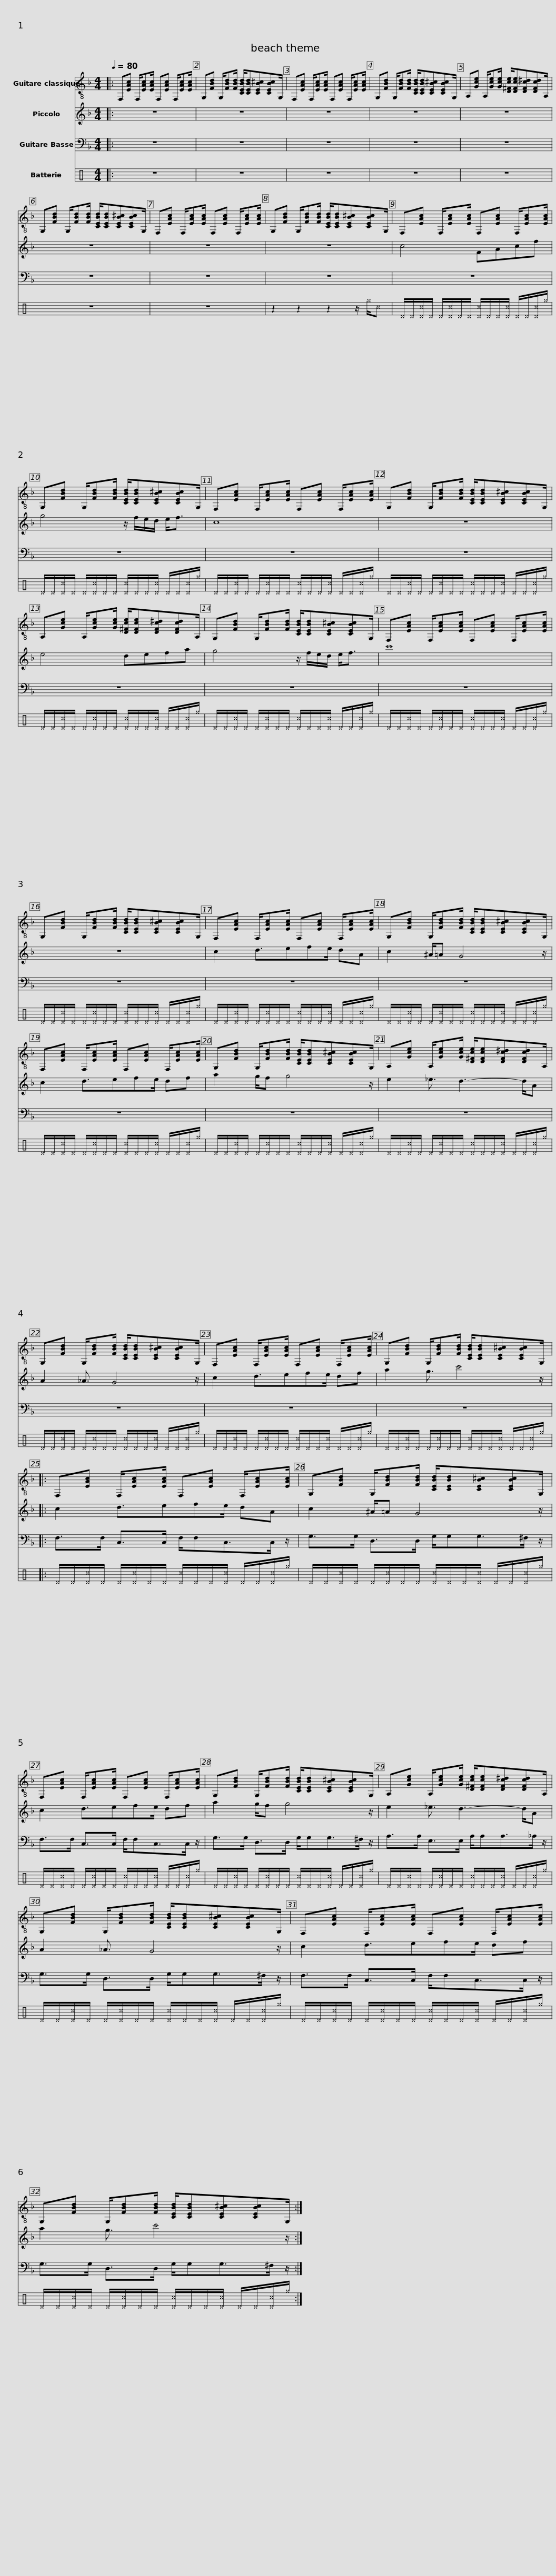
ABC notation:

X:1
%%score 1 2 3 4
L:1/8
Q:1/4=80
M:4/4
I:linebreak $
K:F
V:1 treble-8
V:2 treble transpose=12
V:3 bass transpose=-12
V:4 perc
K:none
V:1
|: F,[EAc] F,/[EAc][EAc]/ F,[EAc] F,/[EAc][EAc]/ | G,[FBd] G,/[FBd][FBd]/ [CEBd]/[CEBd][CEB^c][CEBc]G,/ | F,[EAc] F,/[EAc][EAc]/ F,[EAc] F,/[EAc][EAc]/ |$ G,[FBd] G,/[FBd][FBd]/ [CEBd]/[CEBd][CEB^c][CEBc]G,/ | A,[Gce] A,/[Gce][Gce]/ [D^Fce]/[DFce][DFc^d][DFcd]A,/ | %5
 G,[FBd] G,/[FBd][FBd]/ [CEBd]/[CEBd][CEB^c][CEBc]G,/ |$ F,[EAc] F,/[EAc][EAc]/ F,[EAc] F,/[EAc][EAc]/ | G,[FBd] G,/[FBd][FBd]/ [CEBd]/[CEBd][CEB^c][CEBc]G,/ | F,[EAc] F,/[EAc][EAc]/ F,[EAc] F,/[EAc][EAc]/ |$ G,[FBd] G,/[FBd][FBd]/ [CEBd]/[CEBd][CEB^c][CEBc]G,/ | %10
 F,[EAc] F,/[EAc][EAc]/ F,[EAc] F,/[EAc][EAc]/ |$ G,[FBd] G,/[FBd][FBd]/ [CEBd]/[CEBd][CEB^c][CEBc]G,/ | A,[Gce] A,/[Gce][Gce]/ [D^Fce]/[DFce][DFc^d][DFcd]A,/ |$ G,[FBd] G,/[FBd][FBd]/ [CEBd]/[CEBd][CEB^c][CEBc]G,/ | F,[EAc] F,/[EAc][EAc]/ F,[EAc] F,/[EAc][EAc]/ |$ %15
 G,[FBd] G,/[FBd][FBd]/ [CEBd]/[CEBd][CEB^c][CEBc]G,/ | F,[EAc] F,/[EAc][EAc]/ F,[EAc] F,/[EAc][EAc]/ |$ G,[FBd] G,/[FBd][FBd]/ [CEBd]/[CEBd][CEB^c][CEBc]G,/ | F,[EAc] F,/[EAc][EAc]/ F,[EAc] F,/[EAc][EAc]/ |$ G,[FBd] G,/[FBd][FBd]/ [CEBd]/[CEBd][CEB^c][CEBc]G,/ | %20
 A,[Gce] A,/[Gce][Gce]/ [D^Fce]/[DFce][DFc^d][DFcd]A,/ |$ G,[FBd] G,/[FBd][FBd]/ [CEBd]/[CEBd][CEB^c][CEBc]G,/ | F,[EAc] F,/[EAc][EAc]/ F,[EAc] F,/[EAc][EAc]/ |$ G,[FBd] G,/[FBd][FBd]/ [CEBd]/[CEBd][CEB^c][CEBc]G,/ |: F,[EAc] F,/[EAc][EAc]/ F,[EAc] F,/[EAc][EAc]/ |$ %25
 G,[FBd] G,/[FBd][FBd]/ [CEBd]/[CEBd][CEB^c][CEBc]G,/ | F,[EAc] F,/[EAc][EAc]/ F,[EAc] F,/[EAc][EAc]/ |$ G,[FBd] G,/[FBd][FBd]/ [CEBd]/[CEBd][CEB^c][CEBc]G,/ | A,[Gce] A,/[Gce][Gce]/ [D^Fce]/[DFce][DFc^d][DFcd]A,/ |$ G,[FBd] G,/[FBd][FBd]/ [CEBd]/[CEBd][CEB^c][CEBc]G,/ | %30
 F,[EAc] F,/[EAc][EAc]/ F,[EAc] F,/[EAc][EAc]/ |$ G,[FBd] G,/[FBd][FBd]/ [CEBd]/[CEBd][CEB^c][CEBc]G,/ :| %32
V:2
|: z8 | z8 | z8 |$ z8 | z8 | %5
 z8 |$ z8 | z8 | c4 FAcf |$ g4 z/ f/e/d/ e<f | %10
 c8 |$ z8 | e4 defa |$ g4 z/ f/e/d/ e<f | c'8 |$ %15
 z8 | c2 d3/2efe/ dA |$ c2 ^A/=A G4 z/ | c2 d3/2efe/ df |$ a2 g/f g4 z/ | %20
 e2 _e3/2 d3- d/A |$ A2 _A3/2 G4 z/ | c2 d3/2efe/ df |$ a2 g3/2 c'4 z/ |: c2 d3/2efe/ dA |$ %25
 c2 ^A/=A G4 z/ | c2 d3/2efe/ df |$ a2 g/f g4 z/ | e2 _e3/2 d3- d/A |$ A2 _A3/2 G4 z/ | %30
 c2 d3/2efe/ df |$ a2 g3/2 c'4 z/ :| %32
V:3
|: z8 | z8 | z8 |$ z8 | z8 | %5
 z8 |$ z8 | z8 | z8 |$ z8 | %10
 z8 |$ z8 | z8 |$ z8 | z8 |$ %15
 z8 | z8 |$ z8 | z8 |$ z8 | %20
 z8 |$ z8 | z8 |$ z8 |: F,>F, C,>C, F,/F,C,>C, z/ |$ %25
 G,>G, D,>D, G,/G,G,>^F, z/ | F,>F, C,>C, F,/F,C,>C, z/ |$ G,>G, D,>D, G,/G,G,>^F, z/ | A,>A, E,>E, A,/A,A,>_A, z/ |$ G,>G, D,>D, G,/G,G,>^F, z/ | %30
 F,>F, C,>C, F,/F,C,>C, z/ |$ G,>G, D,>D, G,/G,G,>^F, z/ :| %32
V:4
[K:C]|: z8 | z8 | z8 |$ z8 | z8 | %5
 z8 |$ z8 | z2 z2 z2 z/ ^g/^c | ^D/^D/[^D^c]/^D/ ^D/[^D^c]/^D/^D/ [^D^c]/^D/^D/[^D^c]/ ^D/^D/[^D^c]/^g/ |$ ^D/^D/[^D^c]/^D/ ^D/[^D^c]/^D/^D/ [^D^c]/^D/^D/[^D^c]/ ^D/^D/[^D^c]/^g/ | %10
 ^D/^D/[^D^c]/^D/ ^D/[^D^c]/^D/^D/ [^D^c]/^D/^D/[^D^c]/ ^D/^D/[^D^c]/^g/ |$ ^D/^D/[^D^c]/^D/ ^D/[^D^c]/^D/^D/ [^D^c]/^D/^D/[^D^c]/ ^D/^D/[^D^c]/^g/ | ^D/^D/[^D^c]/^D/ ^D/[^D^c]/^D/^D/ [^D^c]/^D/^D/[^D^c]/ ^D/^D/[^D^c]/^g/ |$ ^D/^D/[^D^c]/^D/ ^D/[^D^c]/^D/^D/ [^D^c]/^D/^D/[^D^c]/ ^D/^D/[^D^c]/^g/ | ^D/^D/[^D^c]/^D/ ^D/[^D^c]/^D/^D/ [^D^c]/^D/^D/[^D^c]/ ^D/^D/[^D^c]/^g/ |$ %15
 ^D/^D/[^D^c]/^D/ ^D/[^D^c]/^D/^D/ [^D^c]/^D/^D/[^D^c]/ ^D/^D/[^D^c]/^g/ | ^D/^D/[^D^c]/^D/ ^D/[^D^c]/^D/^D/ [^D^c]/^D/^D/[^D^c]/ ^D/^D/[^D^c]/^g/ |$ ^D/^D/[^D^c]/^D/ ^D/[^D^c]/^D/^D/ [^D^c]/^D/^D/[^D^c]/ ^D/^D/[^D^c]/^g/ | ^D/^D/[^D^c]/^D/ ^D/[^D^c]/^D/^D/ [^D^c]/^D/^D/[^D^c]/ ^D/^D/[^D^c]/^g/ |$ ^D/^D/[^D^c]/^D/ ^D/[^D^c]/^D/^D/ [^D^c]/^D/^D/[^D^c]/ ^D/^D/[^D^c]/^g/ | %20
 ^D/^D/[^D^c]/^D/ ^D/[^D^c]/^D/^D/ [^D^c]/^D/^D/[^D^c]/ ^D/^D/[^D^c]/^g/ |$ ^D/^D/[^D^c]/^D/ ^D/[^D^c]/^D/^D/ [^D^c]/^D/^D/[^D^c]/ ^D/^D/[^D^c]/^g/ | ^D/^D/[^D^c]/^D/ ^D/[^D^c]/^D/^D/ [^D^c]/^D/^D/[^D^c]/ ^D/^D/[^D^c]/^g/ |$ ^D/^D/[^D^c]/^D/ ^D/[^D^c]/^D/^D/ [^D^c]/^D/^D/[^D^c]/ ^D/^D/[^D^c]/^g/ |: ^D/^D/[^D^c]/^D/ ^D/[^D^c]/^D/^D/ [^D^c]/^D/^D/[^D^c]/ ^D/^D/[^D^c]/^g/ |$ %25
 ^D/^D/[^D^c]/^D/ ^D/[^D^c]/^D/^D/ [^D^c]/^D/^D/[^D^c]/ ^D/^D/[^D^c]/^g/ | ^D/^D/[^D^c]/^D/ ^D/[^D^c]/^D/^D/ [^D^c]/^D/^D/[^D^c]/ ^D/^D/[^D^c]/^g/ |$ ^D/^D/[^D^c]/^D/ ^D/[^D^c]/^D/^D/ [^D^c]/^D/^D/[^D^c]/ ^D/^D/[^D^c]/^g/ | ^D/^D/[^D^c]/^D/ ^D/[^D^c]/^D/^D/ [^D^c]/^D/^D/[^D^c]/ ^D/^D/[^D^c]/^g/ |$ ^D/^D/[^D^c]/^D/ ^D/[^D^c]/^D/^D/ [^D^c]/^D/^D/[^D^c]/ ^D/^D/[^D^c]/^g/ | %30
 ^D/^D/[^D^c]/^D/ ^D/[^D^c]/^D/^D/ [^D^c]/^D/^D/[^D^c]/ ^D/^D/[^D^c]/^g/ |$ ^D/^D/[^D^c]/^D/ ^D/[^D^c]/^D/^D/ [^D^c]/^D/^D/[^D^c]/ ^D/^D/[^D^c]/^g/ :| %32
